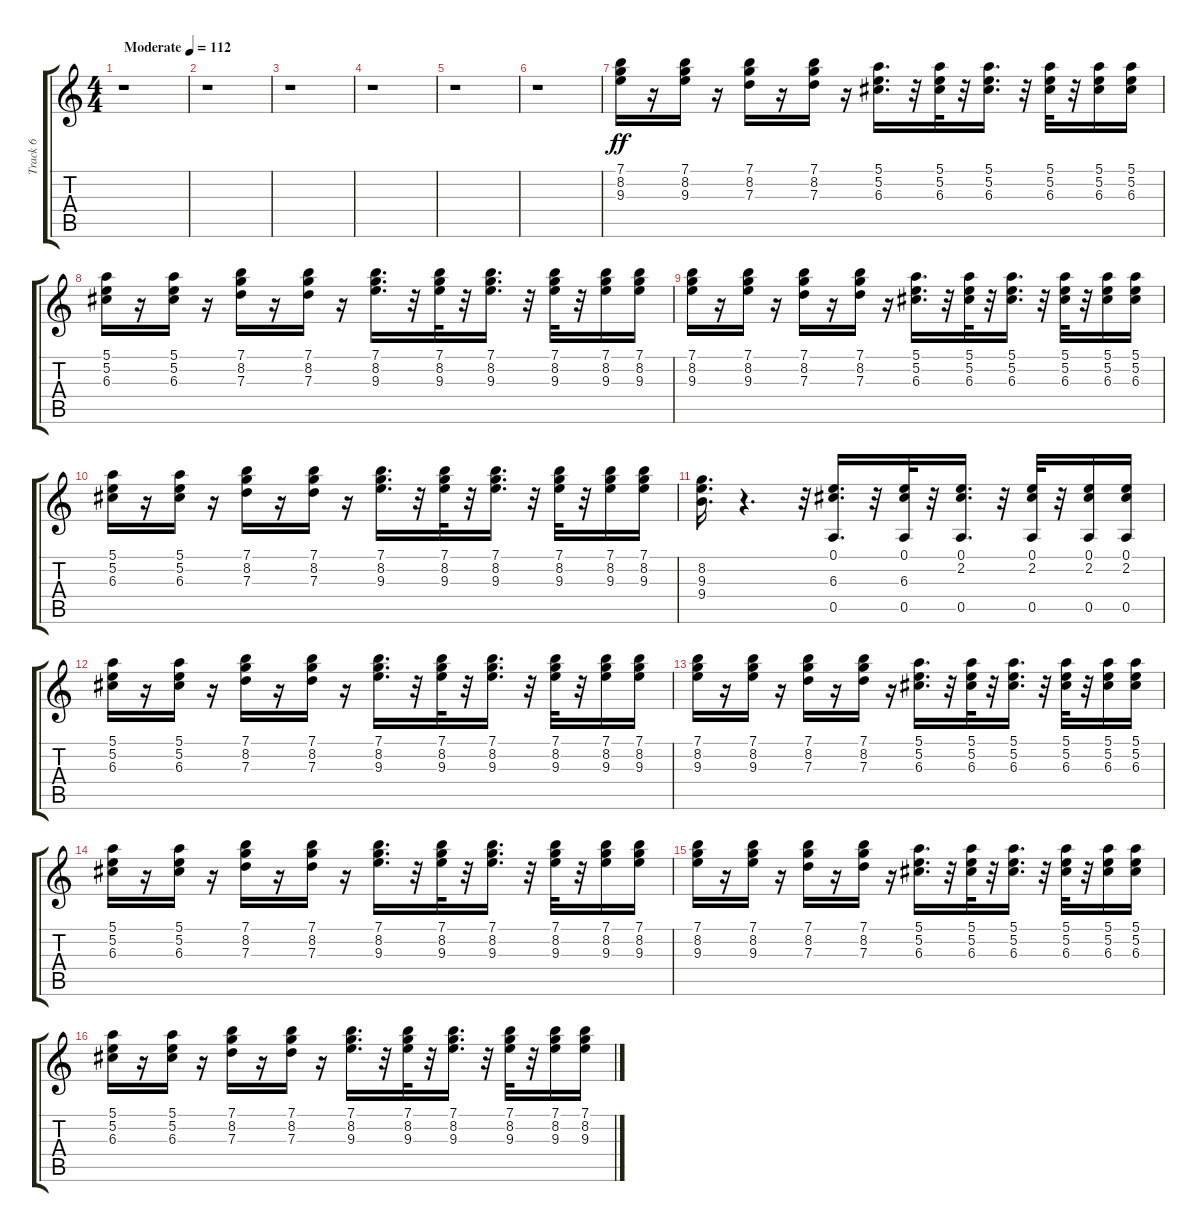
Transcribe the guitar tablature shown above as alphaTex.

\track ("Track 6" "Track 6") {instrument electricguitarclean}
\staff {score tabs}
\tuning (E4 B3 G3 D3 A2 E2) {hide}
\ts (4 4)
\tempo (112 "Moderate")
\clef g2
\ks c
r.1{dy ff instrument electricguitarclean} |
r.1 |
r.1 |
r.1 |
r.1 |
r.1 |
(7.1 8.2 9.3).16 r.16 (7.1 8.2 9.3).16 r.16 (7.1 8.2 7.3).16 r.16 (7.1 8.2 7.3).16 r.16 (5.1 5.2 6.3).16{d} r.32 (5.1 5.2 6.3).32 r.32 (5.1 5.2 6.3).16{d} r.32 (5.1 5.2 6.3).32 r.32 (5.1 5.2 6.3).16 (5.1 5.2 6.3).16 |
(5.1 5.2 6.3).16 r.16 (5.1 5.2 6.3).16 r.16 (7.1 8.2 7.3).16 r.16 (7.1 8.2 7.3).16 r.16 (7.1 8.2 9.3).16{d} r.32 (7.1 8.2 9.3).32 r.32 (7.1 8.2 9.3).16{d} r.32 (7.1 8.2 9.3).32 r.32 (7.1 8.2 9.3).16 (7.1 8.2 9.3).16 |
(7.1 8.2 9.3).16 r.16 (7.1 8.2 9.3).16 r.16 (7.1 8.2 7.3).16 r.16 (7.1 8.2 7.3).16 r.16 (5.1 5.2 6.3).16{d} r.32 (5.1 5.2 6.3).32 r.32 (5.1 5.2 6.3).16{d} r.32 (5.1 5.2 6.3).32 r.32 (5.1 5.2 6.3).16 (5.1 5.2 6.3).16 |
(5.1 5.2 6.3).16 r.16 (5.1 5.2 6.3).16 r.16 (7.1 8.2 7.3).16 r.16 (7.1 8.2 7.3).16 r.16 (7.1 8.2 9.3).16{d} r.32 (7.1 8.2 9.3).32 r.32 (7.1 8.2 9.3).16{d} r.32 (7.1 8.2 9.3).32 r.32 (7.1 8.2 9.3).16 (7.1 8.2 9.3).16 |
(8.2 9.3 9.4).16{d} r.4{d} r.32 (0.1 6.3 0.5).16{d} r.32 (0.1 6.3 0.5).32 r.32 (0.1 2.2 0.5).16{d} r.32 (0.1 2.2 0.5).32 r.32 (0.1 2.2 0.5).16 (0.1 2.2 0.5).16 |
(5.1 5.2 6.3).16 r.16 (5.1 5.2 6.3).16 r.16 (7.1 8.2 7.3).16 r.16 (7.1 8.2 7.3).16 r.16 (7.1 8.2 9.3).16{d} r.32 (7.1 8.2 9.3).32 r.32 (7.1 8.2 9.3).16{d} r.32 (7.1 8.2 9.3).32 r.32 (7.1 8.2 9.3).16 (7.1 8.2 9.3).16 |
(7.1 8.2 9.3).16 r.16 (7.1 8.2 9.3).16 r.16 (7.1 8.2 7.3).16 r.16 (7.1 8.2 7.3).16 r.16 (5.1 5.2 6.3).16{d} r.32 (5.1 5.2 6.3).32 r.32 (5.1 5.2 6.3).16{d} r.32 (5.1 5.2 6.3).32 r.32 (5.1 5.2 6.3).16 (5.1 5.2 6.3).16 |
(5.1 5.2 6.3).16 r.16 (5.1 5.2 6.3).16 r.16 (7.1 8.2 7.3).16 r.16 (7.1 8.2 7.3).16 r.16 (7.1 8.2 9.3).16{d} r.32 (7.1 8.2 9.3).32 r.32 (7.1 8.2 9.3).16{d} r.32 (7.1 8.2 9.3).32 r.32 (7.1 8.2 9.3).16 (7.1 8.2 9.3).16 |
(7.1 8.2 9.3).16 r.16 (7.1 8.2 9.3).16 r.16 (7.1 8.2 7.3).16 r.16 (7.1 8.2 7.3).16 r.16 (5.1 5.2 6.3).16{d} r.32 (5.1 5.2 6.3).32 r.32 (5.1 5.2 6.3).16{d} r.32 (5.1 5.2 6.3).32 r.32 (5.1 5.2 6.3).16 (5.1 5.2 6.3).16 |
(5.1 5.2 6.3).16 r.16 (5.1 5.2 6.3).16 r.16 (7.1 8.2 7.3).16 r.16 (7.1 8.2 7.3).16 r.16 (7.1 8.2 9.3).16{d} r.32 (7.1 8.2 9.3).32 r.32 (7.1 8.2 9.3).16{d} r.32 (7.1 8.2 9.3).32 r.32 (7.1 8.2 9.3).16 (7.1 8.2 9.3).16
